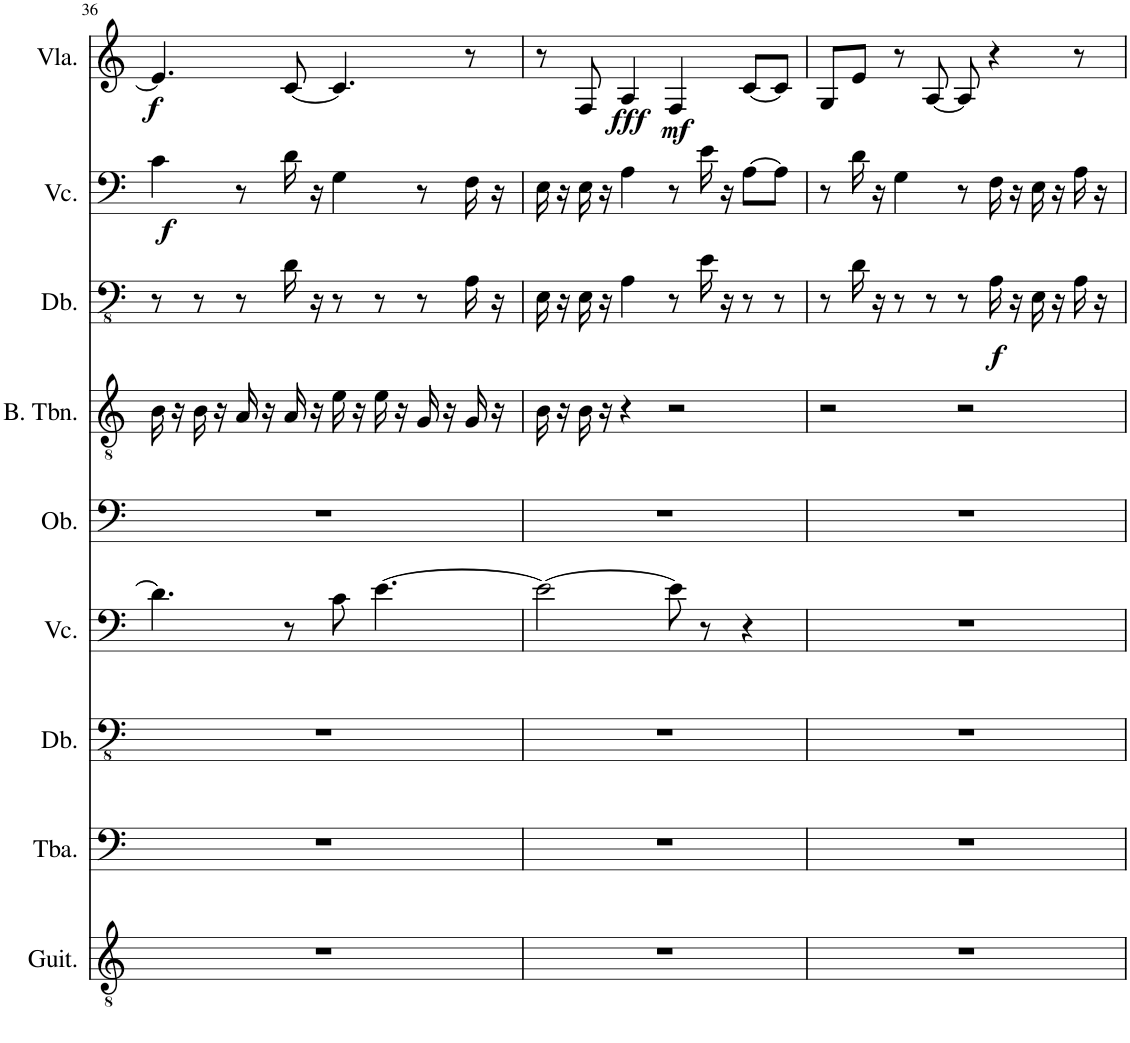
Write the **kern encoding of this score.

**kern	**kern	**kern	**kern	**kern	**kern	**kern	**dynam	**kern	**dynam	**kern	**dynam
*part9	*part8	*part7	*part6	*part5	*part4	*part3	*part3	*part2	*part2	*part1	*part1
*staff9	*staff8	*staff7	*staff6	*staff5	*staff4	*staff3	*staff3	*staff2	*staff2	*staff1	*staff1
*I"Classical Guitar	*I"Tuba	*I"Double Bass	*I"Violoncello	*I"Oboe	*I"Bass Trombone	*I"Double Bass	*	*I"Violoncello	*	*I"Viola	*
*I'Guit.	*I'Tba.	*I'Db.	*I'Vc.	*I'Ob.	*I'B. Tbn.	*I'Db.	*	*I'Vc.	*	*I'Vla.	*
!!LO:PB:g=z
*clefGv2	*clefF4	*clefFv4	*clefF4	*clefF4	*clefGv2	*clefFv4	*	*clefF4	*	*clefG2	*
*	*	*Trd7c12	*	*	*	*Trd7c12	*	*	*	*	*
*k[]	*k[]	*k[]	*k[]	*k[]	*k[]	*k[]	*	*k[]	*	*k[]	*
*M4/4	*M4/4	*M4/4	*M4/4	*M4/4	*M4/4	*M4/4	*	*M4/4	*	*M4/4	*
=36	=36	=36	=36	=36	=36	=36	=36	=36	=36	=36	=36
!	!	!	!	!	!	!	!	!	!LO:DY:b	!	!LO:DY:b
1r	1r	1r	4.d\]	1r	16B\	8r	.	4c\	f	4.e/]	f
.	.	.	.	.	16r	.	.	.	.	.	.
.	.	.	.	.	16B\	8r	.	.	.	.	.
.	.	.	.	.	16r	.	.	.	.	.	.
.	.	.	.	.	16A/	8r	.	8r	.	.	.
.	.	.	.	.	16r	.	.	.	.	.	.
.	.	.	8r	.	16A/	16D\	.	16d\	.	[8c/	.
.	.	.	.	.	16r	16r	.	16r	.	.	.
.	.	.	8c\	.	16e\	8r	.	4G\	.	4.c/]	.
.	.	.	.	.	16r	.	.	.	.	.	.
.	.	.	[4.e\	.	16e\	8r	.	.	.	.	.
.	.	.	.	.	16r	.	.	.	.	.	.
.	.	.	.	.	16G/	8r	.	8r	.	.	.
.	.	.	.	.	16r	.	.	.	.	.	.
.	.	.	.	.	16G/	16AA\	.	16F\	.	8r	.
.	.	.	.	.	16r	16r	.	16r	.	.	.
=37	=37	=37	=37	=37	=37	=37	=37	=37	=37	=37	=37
1r	1r	1r	2e\_	1r	16B\	16EE\	.	16E\	.	8r	.
.	.	.	.	.	16r	16r	.	16r	.	.	.
.	.	.	.	.	16B\	16EE\	.	16E\	.	8F/	.
.	.	.	.	.	16r	16r	.	16r	.	.	.
!	!	!	!	!	!	!	!	!	!	!	!LO:DY:b
.	.	.	.	.	4r	4AA\	.	4A\	.	4A/	fff
!	!	!	!	!	!	!	!	!	!	!	!LO:DY:b
.	.	.	8e\]	.	2r	8r	.	8r	.	4F/	mf
.	.	.	8r	.	.	16E\	.	16e\	.	.	.
.	.	.	.	.	.	16r	.	16r	.	.	.
.	.	.	4r	.	.	8r	.	[8A\L	.	[8c/L	.
.	.	.	.	.	.	8r	.	8A\J]	.	8c/J]	.
=38	=38	=38	=38	=38	=38	=38	=38	=38	=38	=38	=38
1r	1r	1r	1r	1r	2r	8r	.	8r	.	8G/L	.
.	.	.	.	.	.	16D\	.	16d\	.	8e/J	.
.	.	.	.	.	.	16r	.	16r	.	.	.
.	.	.	.	.	.	8r	.	4G\	.	8r	.
.	.	.	.	.	.	8r	.	.	.	[8A/	.
.	.	.	.	.	2r	8r	.	8r	.	8A/]	.
!	!	!	!	!	!	!	!LO:DY:b	!	!	!	!
.	.	.	.	.	.	16AA\	f	16F\	.	4r	.
.	.	.	.	.	.	16r	.	16r	.	.	.
.	.	.	.	.	.	16EE\	.	16E\	.	.	.
.	.	.	.	.	.	16r	.	16r	.	.	.
.	.	.	.	.	.	16AA\	.	16A\	.	8r	.
.	.	.	.	.	.	16r	.	16r	.	.	.
=	=	=	=	=	=	=	=	=	=	=	=
*-	*-	*-	*-	*-	*-	*-	*-	*-	*-	*-	*-
